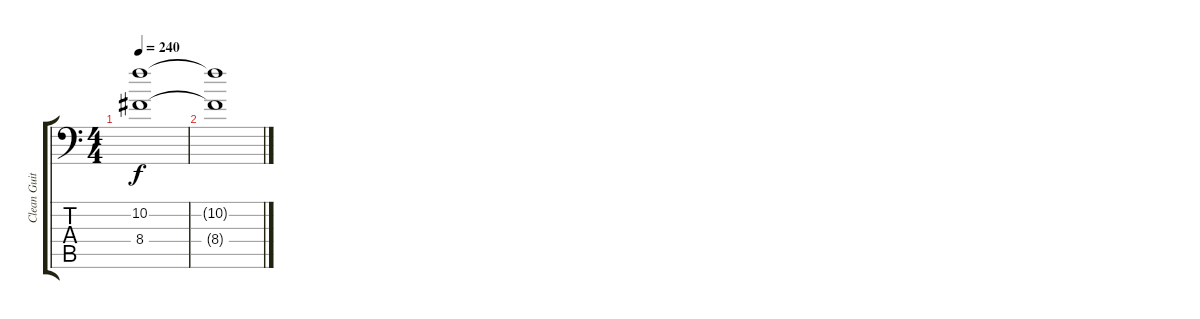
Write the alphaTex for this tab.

\track ("Clean Guitar" "Clean Guit") {instrument electricguitarjazz}
\staff {score tabs}
\tuning (C4 G3 Eb3 Bb2 F2 Bb1) {hide}
\ts (4 4)
\tempo 240
\clef f4
\ks c
(10.2{t} 8.4{t}).1{dy f} |
(10.2{t} 8.4{t}).1
